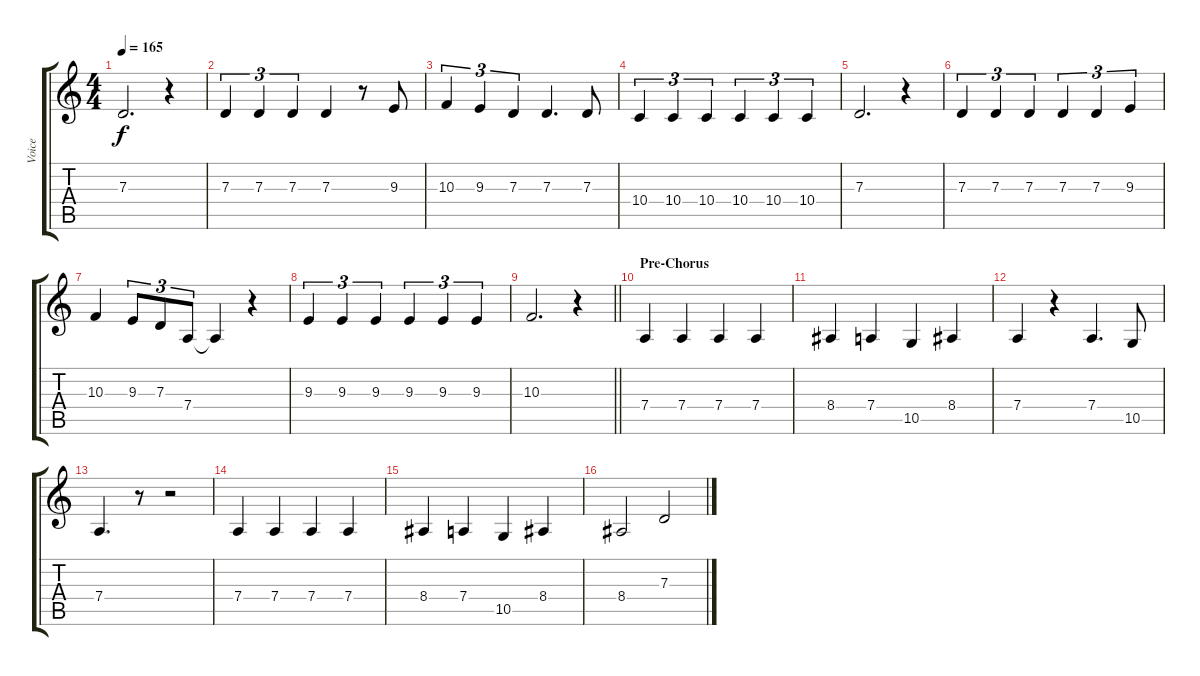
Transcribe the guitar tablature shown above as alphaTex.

\track ("Voice" "Voice") {instrument lead2sawtooth}
\staff {score tabs}
\tuning (E4 B3 G3 D3 A2 E2) {hide}
\ts (4 4)
\tempo 165
\clef g2
\ks c
7.3.2{d dy f} r.4 |
7.3.4{tu (3 2)} 7.3.4{tu (3 2)} 7.3.4{tu (3 2)} 7.3.4 r.8 9.3.8 |
10.3.4{tu (3 2)} 9.3.4{tu (3 2)} 7.3.4{tu (3 2)} 7.3.4{d} 7.3.8 |
10.4.4{tu (3 2)} 10.4.4{tu (3 2)} 10.4.4{tu (3 2)} 10.4.4{tu (3 2)} 10.4.4{tu (3 2)} 10.4.4{tu (3 2)} |
7.3.2{d} r.4 |
7.3.4{tu (3 2)} 7.3.4{tu (3 2)} 7.3.4{tu (3 2)} 7.3.4{tu (3 2)} 7.3.4{tu (3 2)} 9.3.4{tu (3 2)} |
10.3.4 9.3.8{tu (3 2)} 7.3.8{tu (3 2)} 7.4.8{tu (3 2)} 7.4{t}.4 r.4 |
9.3.4{tu (3 2)} 9.3.4{tu (3 2)} 9.3.4{tu (3 2)} 9.3.4{tu (3 2)} 9.3.4{tu (3 2)} 9.3.4{tu (3 2)} |
\barLineRight lightlight
10.3.2{d} r.4 |
\section ("" "Pre-Chorus")
7.4.4 7.4.4 7.4.4 7.4.4 |
8.4.4 7.4.4 10.5.4 8.4.4 |
7.4.4 r.4 7.4.4{d} 10.5.8 |
7.4.4{d} r.8 r.2 |
7.4.4 7.4.4 7.4.4 7.4.4 |
8.4.4 7.4.4 10.5.4 8.4.4 |
8.4.2 7.3.2
